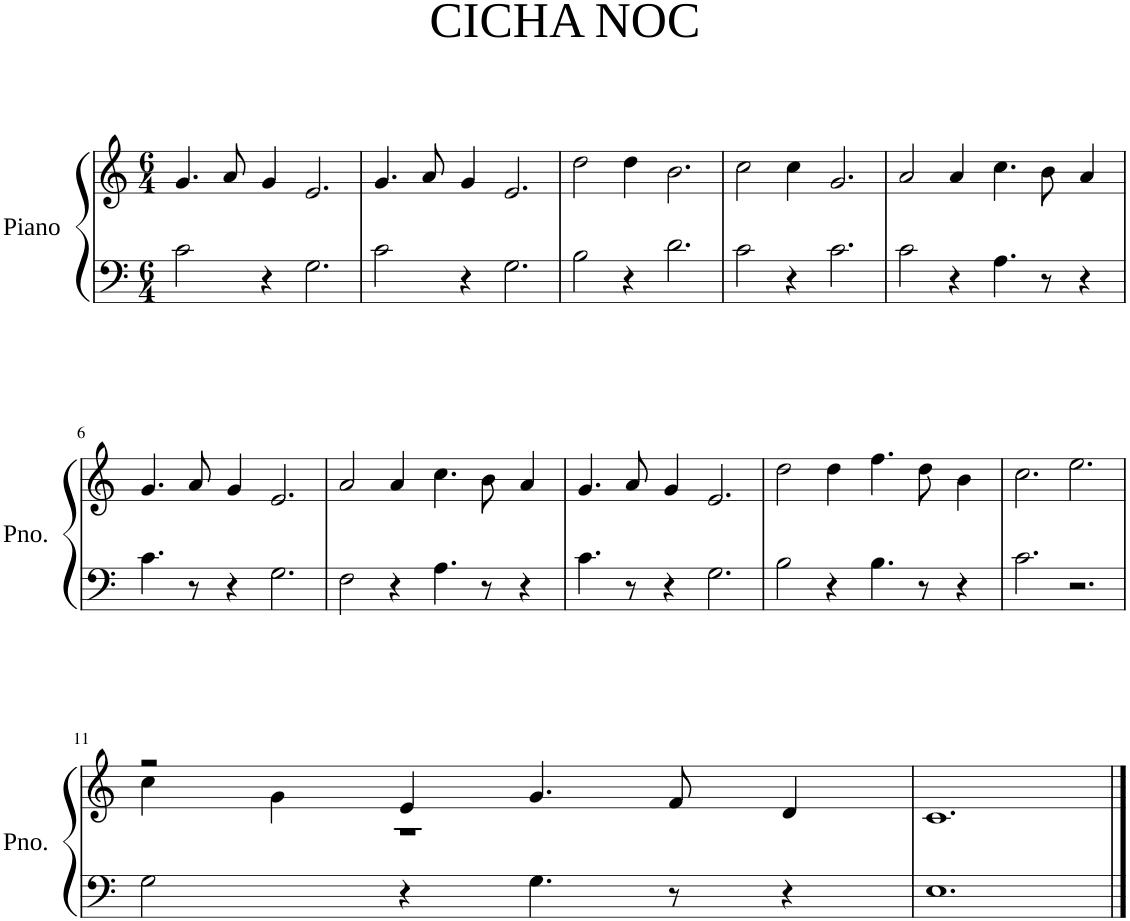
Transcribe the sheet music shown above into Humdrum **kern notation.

**kern	**kern
*part1	*part1
*staff2	*staff1
*I"Piano	*
*I'Pno.	*
*clefF4	*clefG2
*k[]	*k[]
*M6/4	*M6/4
=1	=1
2c\	4.g/
.	8a/
4r	4g/
2.G\	2.e/
=2	=2
2c\	4.g/
.	8a/
4r	4g/
2.G\	2.e/
=3	=3
2B\	2dd\
4r	4dd\
2.d\	2.b\
=4	=4
2c\	2cc\
4r	4cc\
2.c\	2.g/
=5	=5
2c\	2a/
4r	4a/
4.A\	4.cc\
8r	8b\
4r	4a/
!!LO:LB:g=z
=6	=6
4.c\	4.g/
8r	8a/
4r	4g/
2.G\	2.e/
=7	=7
2F\	2a/
4r	4a/
4.A\	4.cc\
8r	8b\
4r	4a/
=8	=8
4.c\	4.g/
8r	8a/
4r	4g/
2.G\	2.e/
=9	=9
2B\	2dd\
4r	4dd\
4.B\	4.ff\
8r	8dd\
4r	4b\
=10	=10
2.c\	2.cc\
2.r	2.ee\
!!LO:LB:g=z
=11	=11
*	*^
2G\	2r	4cc\
.	.	4g\
4r	4e/	1r
4.G\	4.g/	.
8r	8f/	.
4r	4d/	.
*	*v	*v
=12	=12
1.E	1.c
==	==
*-	*-
